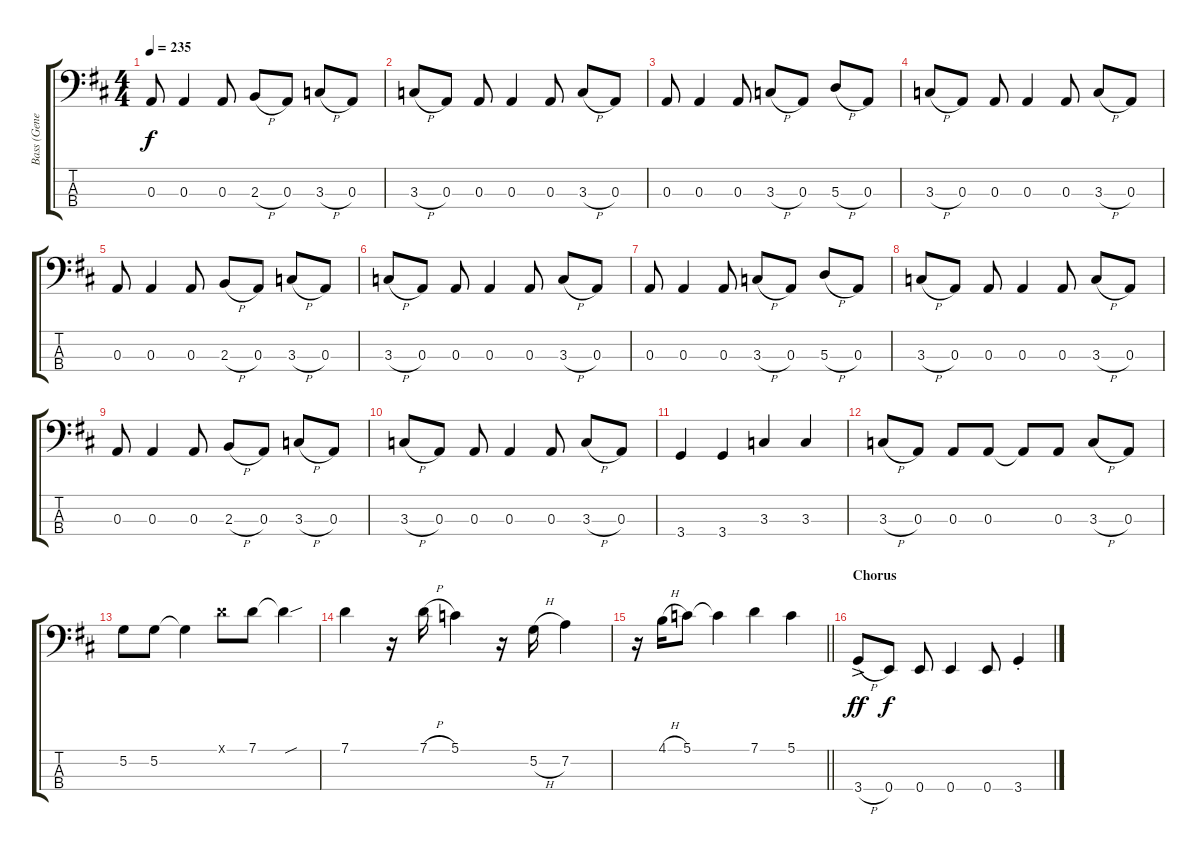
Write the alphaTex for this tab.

\track ("Bass (Gene Simmons)" "Bass (Gene") {instrument electricbassfinger}
\staff {score tabs}
\tuning (G2 D2 A1 E1) {hide}
\ts (4 4)
\tempo 235
\clef f4
\ks d
0.3.8{dy f} 0.3.4 0.3.8 2.3{h}.8 0.3.8 3.3{h}.8 0.3.8 |
3.3{h}.8 0.3.8 0.3.8 0.3.4 0.3.8 3.3{h}.8 0.3.8 |
0.3.8 0.3.4 0.3.8 3.3{h}.8 0.3.8 5.3{h}.8 0.3.8 |
3.3{h}.8 0.3.8 0.3.8 0.3.4 0.3.8 3.3{h}.8 0.3.8 |
0.3.8 0.3.4 0.3.8 2.3{h}.8 0.3.8 3.3{h}.8 0.3.8 |
3.3{h}.8 0.3.8 0.3.8 0.3.4 0.3.8 3.3{h}.8 0.3.8 |
0.3.8 0.3.4 0.3.8 3.3{h}.8 0.3.8 5.3{h}.8 0.3.8 |
3.3{h}.8 0.3.8 0.3.8 0.3.4 0.3.8 3.3{h}.8 0.3.8 |
0.3.8 0.3.4 0.3.8 2.3{h}.8 0.3.8 3.3{h}.8 0.3.8 |
3.3{h}.8 0.3.8 0.3.8 0.3.4 0.3.8 3.3{h}.8 0.3.8 |
3.4.4 3.4.4 3.3.4 3.3.4 |
3.3{h}.8 0.3.8 0.3.8 0.3.8 0.3{t}.8 0.3.8 3.3{h}.8 0.3.8 |
5.2.8 5.2.8 5.2{t}.4 7.1{x}.8 7.1.8 7.1{sou t}.4 |
7.1.4 r.16 7.1{h}.16 5.1.4 r.16 5.2{h}.16 7.2.4 |
\barLineRight lightlight
r.16 4.1{h}.16 5.1.8 5.1{t}.4 7.1.4 5.1.4 |
\section ("" "Chorus")
3.4{h ac}.8{dy ff} 0.4.8{dy f} 0.4.8 0.4.4 0.4.8 3.4{st}.4
